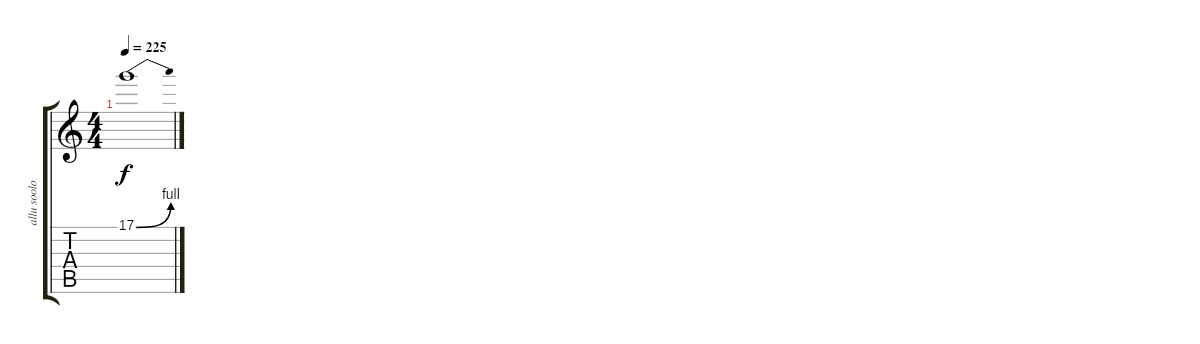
\track ("allu soolo" "allu soolo") {instrument distortionguitar}
\staff {score tabs}
\tuning (D4 A3 F3 C3 G2 D2) {hide}
\ts (4 4)
\tempo 225
\clef g2
\ks c
17.1{be (bend 0 0 60 4)}.1{dy f}
